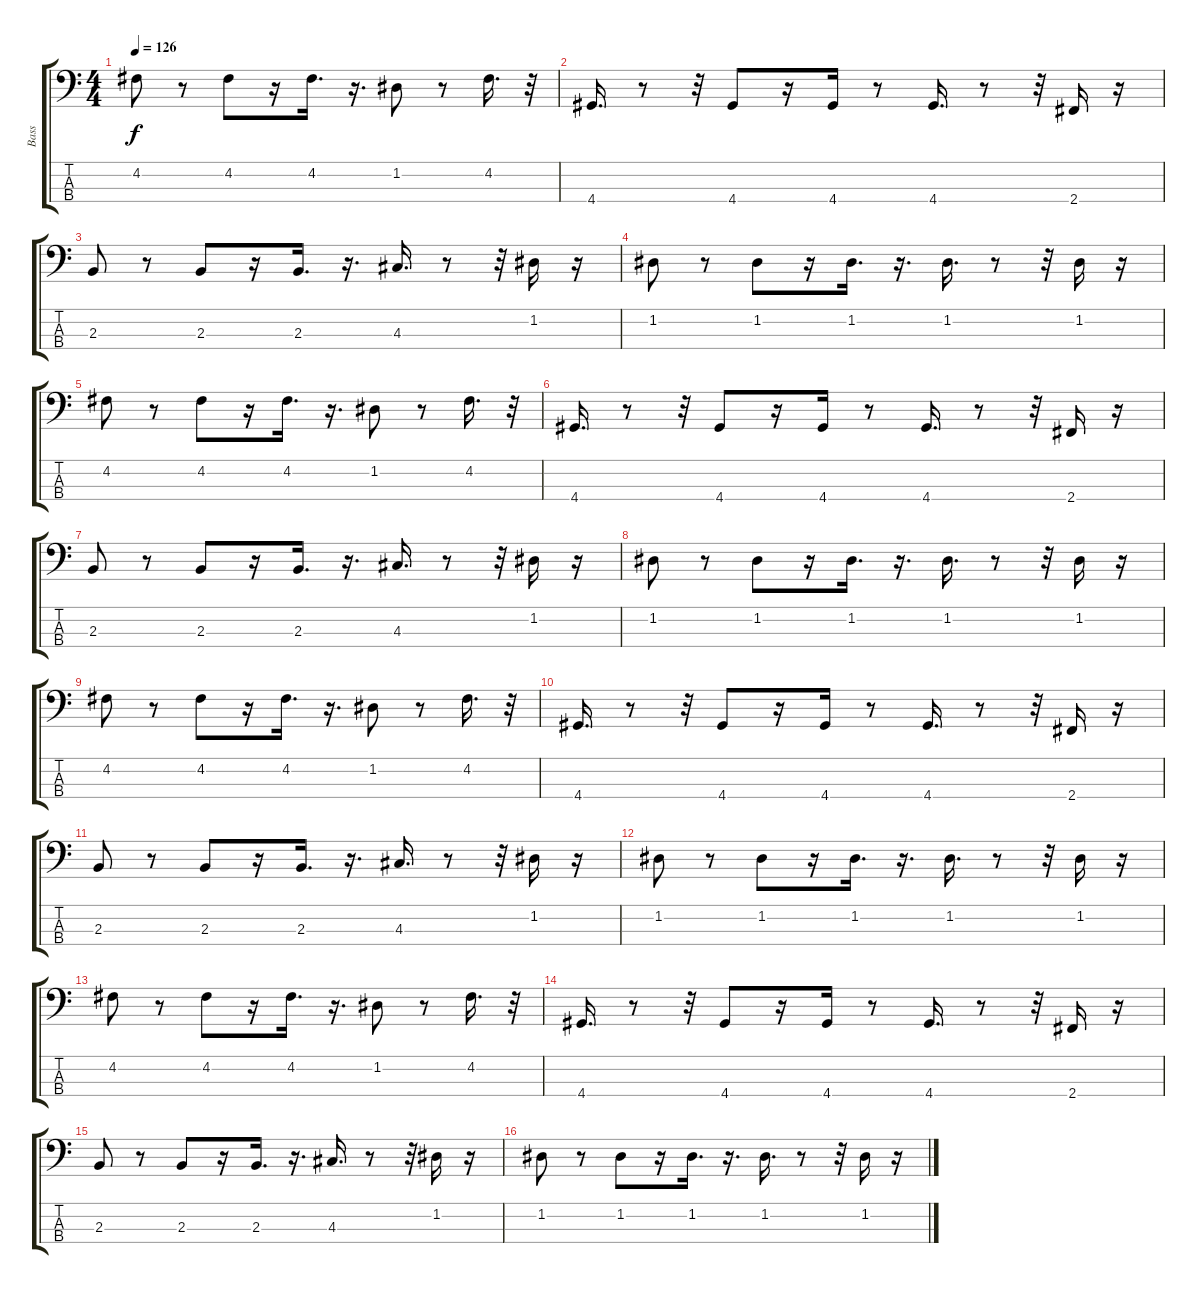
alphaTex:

\track ("Bass" "Bass") {instrument synthbass1}
\staff {score tabs}
\tuning (G2 D2 A1 E1) {hide}
\ts (4 4)
\tempo 126
\clef f4
\ks c
4.2.8{dy f} r.8 4.2.8 r.16 4.2.16{d} r.16{d} 1.2.8 r.8 4.2.16{d} r.32 |
4.4.16{d} r.8 r.32 4.4.8 r.16 4.4.16 r.8 4.4.16{d} r.8 r.32 2.4.16 r.16 |
2.3.8 r.8 2.3.8 r.16 2.3.16{d} r.16{d} 4.3.16{d} r.8 r.32 1.2.16 r.16 |
1.2.8 r.8 1.2.8 r.16 1.2.16{d} r.16{d} 1.2.16{d} r.8 r.32 1.2.16 r.16 |
4.2.8 r.8 4.2.8 r.16 4.2.16{d} r.16{d} 1.2.8 r.8 4.2.16{d} r.32 |
4.4.16{d} r.8 r.32 4.4.8 r.16 4.4.16 r.8 4.4.16{d} r.8 r.32 2.4.16 r.16 |
2.3.8 r.8 2.3.8 r.16 2.3.16{d} r.16{d} 4.3.16{d} r.8 r.32 1.2.16 r.16 |
1.2.8 r.8 1.2.8 r.16 1.2.16{d} r.16{d} 1.2.16{d} r.8 r.32 1.2.16 r.16 |
4.2.8 r.8 4.2.8 r.16 4.2.16{d} r.16{d} 1.2.8 r.8 4.2.16{d} r.32 |
4.4.16{d} r.8 r.32 4.4.8 r.16 4.4.16 r.8 4.4.16{d} r.8 r.32 2.4.16 r.16 |
2.3.8 r.8 2.3.8 r.16 2.3.16{d} r.16{d} 4.3.16{d} r.8 r.32 1.2.16 r.16 |
1.2.8 r.8 1.2.8 r.16 1.2.16{d} r.16{d} 1.2.16{d} r.8 r.32 1.2.16 r.16 |
4.2.8 r.8 4.2.8 r.16 4.2.16{d} r.16{d} 1.2.8 r.8 4.2.16{d} r.32 |
4.4.16{d} r.8 r.32 4.4.8 r.16 4.4.16 r.8 4.4.16{d} r.8 r.32 2.4.16 r.16 |
2.3.8 r.8 2.3.8 r.16 2.3.16{d} r.16{d} 4.3.16{d} r.8 r.32 1.2.16 r.16 |
1.2.8 r.8 1.2.8 r.16 1.2.16{d} r.16{d} 1.2.16{d} r.8 r.32 1.2.16 r.16
